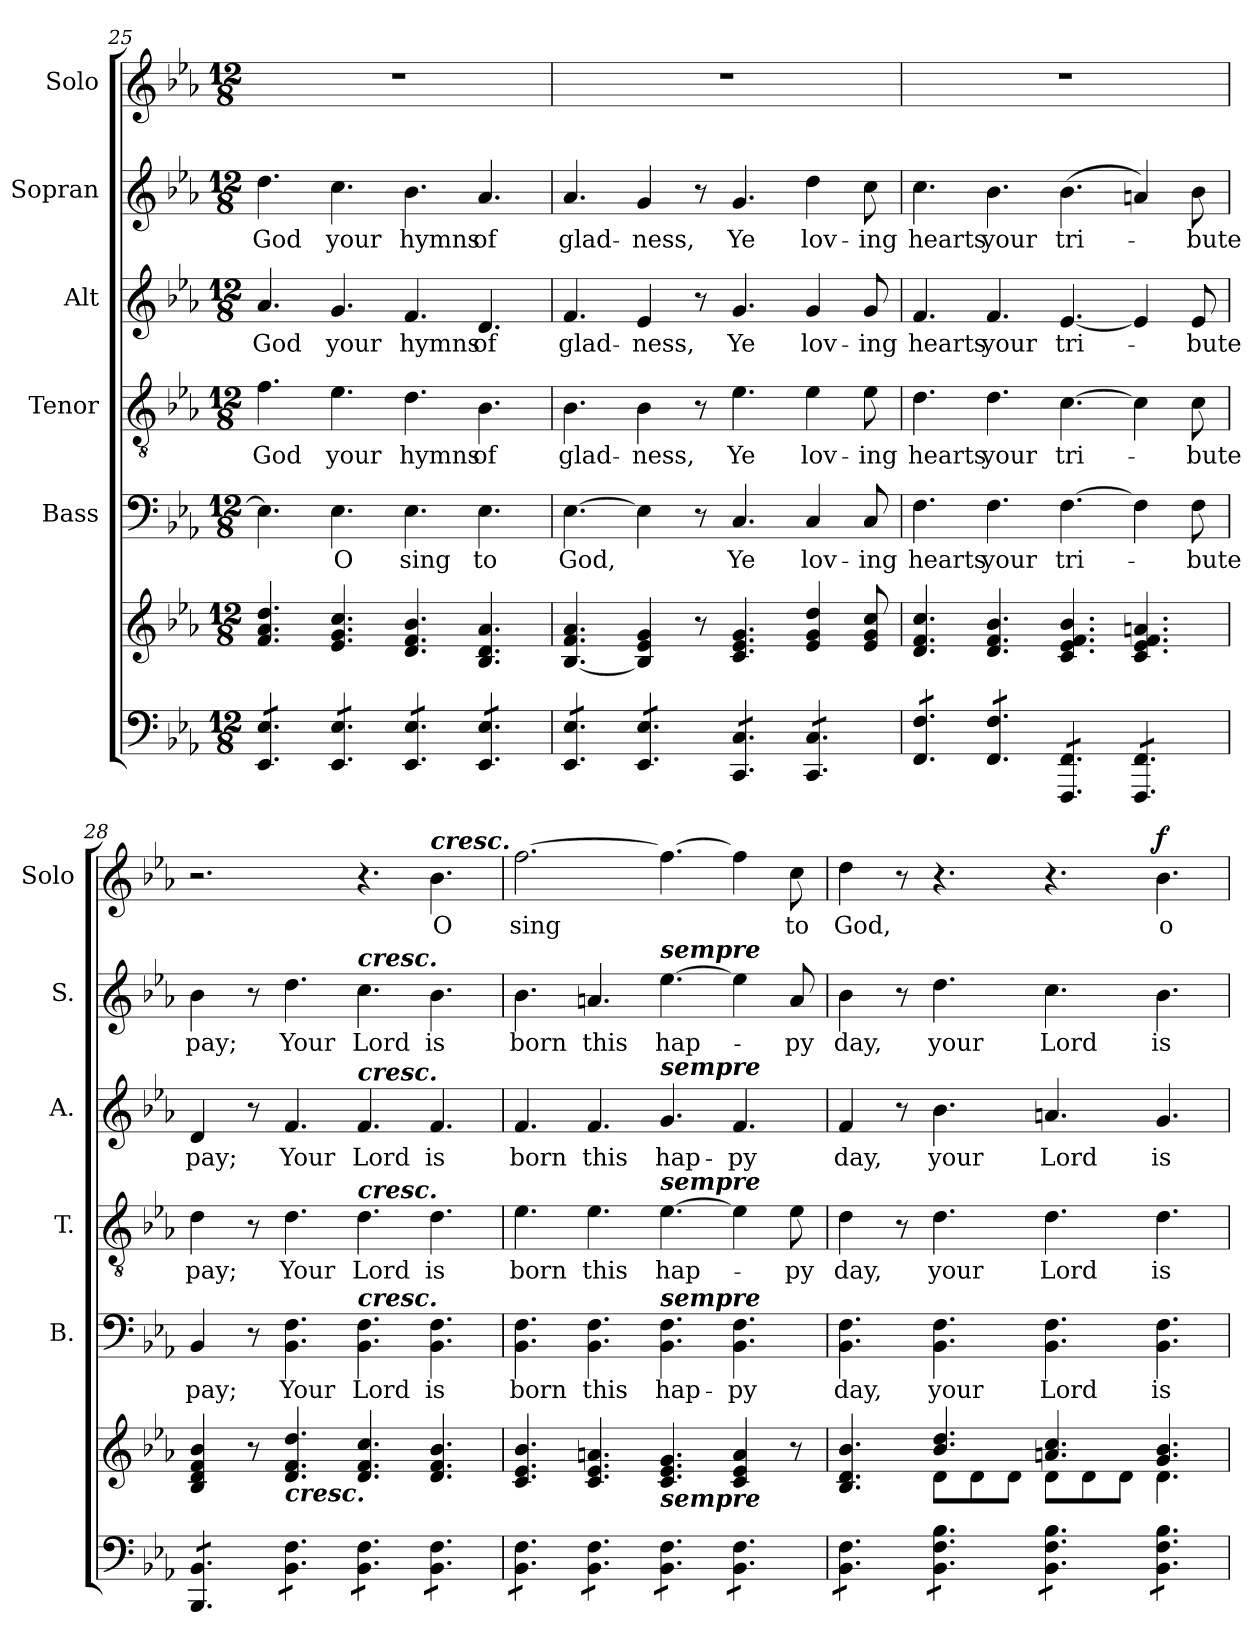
**kern	**kern	**kern	**text	**kern	**text	**kern	**text	**kern	**text	**kern	**text	**dynam
*part6	*part6	*part5	*part5	*part4	*part4	*part3	*part3	*part2	*part2	*part1	*part1	*part1
*staff7	*staff6	*staff5	*staff5	*staff4	*staff4	*staff3	*staff3	*staff2	*staff2	*staff1	*staff1	*staff1
*	*	*I"Bass	*	*I"Tenor	*	*I"Alt	*	*I"Sopran	*	*I"Solo	*	*
*	*	*I'B.	*	*I'T.	*	*I'A.	*	*I'S.	*	*I'Solo	*	*
*clefF4	*clefG2	*clefF4	*	*clefGv2	*	*clefG2	*	*clefG2	*	*clefG2	*	*
*k[b-e-a-]	*k[b-e-a-]	*k[b-e-a-]	*	*k[b-e-a-]	*	*k[b-e-a-]	*	*k[b-e-a-]	*	*k[b-e-a-]	*	*
*E-:	*E-:	*E-:	*	*E-:	*	*E-:	*	*E-:	*	*E-:	*	*
*M12/8	*M12/8	*M12/8	*	*M12/8	*	*M12/8	*	*M12/8	*	*M12/8	*	*
=25	=25	=25	=25	=25	=25	=25	=25	=25	=25	=25	=25	=25
!	!	!	!	!	!LO:LY:b	!	!LO:LY:b	!	!LO:LY:b	!	!	!
*tremolo	*	*	*	*	*	*	*	*	*	*	*	*
8EE-/ 8E-/L	4.f/ 4.a-/ 4.dd/	4.E-\]	.	4.f\	God	4.a-/	God	4.dd\	God	1.r	.	.
8EE-/ 8E-/	.	.	.	.	.	.	.	.	.	.	.	.
8EE-/ 8E-/J	.	.	.	.	.	.	.	.	.	.	.	.
!	!	!	!LO:LY:b	!	!LO:LY:b	!	!LO:LY:b	!	!LO:LY:b	!	!	!
8EE-/ 8E-/L	4.e-/ 4.g/ 4.cc/	4.E-\	O	4.e-\	your	4.g/	your	4.cc\	your	.	.	.
8EE-/ 8E-/	.	.	.	.	.	.	.	.	.	.	.	.
8EE-/ 8E-/J	.	.	.	.	.	.	.	.	.	.	.	.
!	!	!	!LO:LY:b	!	!LO:LY:b	!	!LO:LY:b	!	!LO:LY:b	!	!	!
8EE-/ 8E-/L	4.d/ 4.f/ 4.b-/	4.E-\	sing	4.d\	hymns	4.f/	hymns	4.b-\	hymns	.	.	.
8EE-/ 8E-/	.	.	.	.	.	.	.	.	.	.	.	.
8EE-/ 8E-/J	.	.	.	.	.	.	.	.	.	.	.	.
!	!	!	!LO:LY:b	!	!LO:LY:b	!	!LO:LY:b	!	!LO:LY:b	!	!	!
8EE-/ 8E-/L	4.B-/ 4.d/ 4.a-/	4.E-\	to	4.B-\	of	4.d/	of	4.a-/	of	.	.	.
8EE-/ 8E-/	.	.	.	.	.	.	.	.	.	.	.	.
8EE-/ 8E-/J	.	.	.	.	.	.	.	.	.	.	.	.
=26	=26	=26	=26	=26	=26	=26	=26	=26	=26	=26	=26	=26
!	!	!	!LO:LY:b	!	!LO:LY:b	!	!LO:LY:b	!	!LO:LY:b	!	!	!
8EE-/ 8E-/L	[4.B-/ 4.f/ 4.a-/	[4.E-\	God,	4.B-\	glad-	4.f/	glad-	4.a-/	glad-	1.r	.	.
8EE-/ 8E-/	.	.	.	.	.	.	.	.	.	.	.	.
8EE-/ 8E-/J	.	.	.	.	.	.	.	.	.	.	.	.
!	!	!	!	!	!LO:LY:b	!	!LO:LY:b	!	!LO:LY:b	!	!	!
8EE-/ 8E-/L	4B-/] 4e-/ 4g/	4E-\]	.	4B-\	-ness,	4e-/	-ness,	4g/	-ness,	.	.	.
8EE-/ 8E-/	.	.	.	.	.	.	.	.	.	.	.	.
8EE-/ 8E-/J	8r	8r	.	8r	.	8r	.	8r	.	.	.	.
!	!	!	!LO:LY:b	!	!LO:LY:b	!	!LO:LY:b	!	!LO:LY:b	!	!	!
8CC/ 8C/L	4.c/ 4.e-/ 4.g/	4.C/	Ye	4.e-\	Ye	4.g/	Ye	4.g/	Ye	.	.	.
8CC/ 8C/	.	.	.	.	.	.	.	.	.	.	.	.
8CC/ 8C/J	.	.	.	.	.	.	.	.	.	.	.	.
!	!	!	!LO:LY:b	!	!LO:LY:b	!	!LO:LY:b	!	!LO:LY:b	!	!	!
8CC/ 8C/L	4e-/ 4g/ 4dd/	4C/	lov-	4e-\	lov-	4g/	lov-	4dd\	lov-	.	.	.
8CC/ 8C/	.	.	.	.	.	.	.	.	.	.	.	.
!	!	!	!LO:LY:b	!	!LO:LY:b	!	!LO:LY:b	!	!LO:LY:b	!	!	!
8CC/ 8C/J	8e-/ 8g/ 8cc/	8C/	-ing	8e-\	-ing	8g/	-ing	8cc\	-ing	.	.	.
=27	=27	=27	=27	=27	=27	=27	=27	=27	=27	=27	=27	=27
!	!	!	!LO:LY:b	!	!LO:LY:b	!	!LO:LY:b	!	!LO:LY:b	!	!	!
8FF/ 8F/L	4.d/ 4.f/ 4.cc/	4.F\	hearts	4.d\	hearts	4.f/	hearts	4.cc\	hearts	1.r	.	.
8FF/ 8F/	.	.	.	.	.	.	.	.	.	.	.	.
8FF/ 8F/J	.	.	.	.	.	.	.	.	.	.	.	.
!	!	!	!LO:LY:b	!	!LO:LY:b	!	!LO:LY:b	!	!LO:LY:b	!	!	!
8FF/ 8F/L	4.d/ 4.f/ 4.b-/	4.F\	your	4.d\	your	4.f/	your	4.b-\	your	.	.	.
8FF/ 8F/	.	.	.	.	.	.	.	.	.	.	.	.
8FF/ 8F/J	.	.	.	.	.	.	.	.	.	.	.	.
!	!	!	!LO:LY:b	!	!LO:LY:b	!	!LO:LY:b	!	!LO:LY:b	!	!	!
8FFF/ 8FF/L	4.c/ 4.e-/ 4.f/ 4.b-/	[4.F\	tri-	[4.c\	tri-	[4.e-/	tri-	(>4.b-\	tri-	.	.	.
8FFF/ 8FF/	.	.	.	.	.	.	.	.	.	.	.	.
8FFF/ 8FF/J	.	.	.	.	.	.	.	.	.	.	.	.
8FFF/ 8FF/L	4.c/ 4.e-/ 4.f/ 4.an/	4F\]	.	4c\]	.	4e-/]	.	4an/)	.	.	.	.
8FFF/ 8FF/	.	.	.	.	.	.	.	.	.	.	.	.
!	!	!	!LO:LY:b	!	!LO:LY:b	!	!LO:LY:b	!	!LO:LY:b	!	!	!
8FFF/ 8FF/J	.	8F\	-bute	8c\	-bute	8e-/	-bute	8b-\	-bute	.	.	.
!!LO:LB:g=z
=28	=28	=28	=28	=28	=28	=28	=28	=28	=28	=28	=28	=28
!	!	!	!LO:LY:b	!	!LO:LY:b	!	!LO:LY:b	!	!LO:LY:b	!	!	!
8BBB-/ 8BB-/L	4B-/ 4d/ 4f/ 4b-/	4BB-/	pay;	4d\	pay;	4d/	pay;	4b-\	pay;	2.r	.	.
8BBB-/ 8BB-/	.	.	.	.	.	.	.	.	.	.	.	.
8BBB-/ 8BB-/J	8r	8r	.	8r	.	8r	.	8r	.	.	.	.
!	!LO:TX:b:Bi:t=cresc.	!	!	!	!	!	!	!	!	!	!	!
!	!	!	!LO:LY:b	!	!LO:LY:b	!	!LO:LY:b	!	!LO:LY:b	!	!	!
8BB-\ 8F\L	4.d/ 4.f/ 4.dd/	4.BB-\ 4.F\	Your	4.d\	Your	4.f/	Your	4.dd\	Your	.	.	.
8BB-\ 8F\	.	.	.	.	.	.	.	.	.	.	.	.
8BB-\ 8F\J	.	.	.	.	.	.	.	.	.	.	.	.
!	!	!	!	!	!	!	!	!LO:TX:a:Bi:t=cresc.	!	!	!	!
!	!	!	!	!	!	!LO:TX:a:Bi:t=cresc.	!	!	!	!	!	!
!	!	!	!	!LO:TX:a:Bi:t=cresc.	!	!	!	!	!	!	!	!
!	!	!LO:TX:a:Bi:t=cresc.	!	!	!	!	!	!	!	!	!	!
!	!	!	!LO:LY:b	!	!LO:LY:b	!	!LO:LY:b	!	!LO:LY:b	!	!	!
8BB-\ 8F\L	4.d/ 4.f/ 4.cc/	4.BB-\ 4.F\	Lord	4.d\	Lord	4.f/	Lord	4.cc\	Lord	4.r	.	.
8BB-\ 8F\	.	.	.	.	.	.	.	.	.	.	.	.
8BB-\ 8F\J	.	.	.	.	.	.	.	.	.	.	.	.
!	!	!	!	!	!	!	!	!	!	!LO:TX:a:Bi:t=cresc.	!	!
!	!	!	!LO:LY:b	!	!LO:LY:b	!	!LO:LY:b	!	!LO:LY:b	!	!LO:LY:b	!
8BB-\ 8F\L	4.d/ 4.f/ 4.b-/	4.BB-\ 4.F\	is	4.d\	is	4.f/	is	4.b-\	is	4.b-\	O	.
8BB-\ 8F\	.	.	.	.	.	.	.	.	.	.	.	.
8BB-\ 8F\J	.	.	.	.	.	.	.	.	.	.	.	.
=29	=29	=29	=29	=29	=29	=29	=29	=29	=29	=29	=29	=29
!	!	!	!LO:LY:b	!	!LO:LY:b	!	!LO:LY:b	!	!LO:LY:b	!	!LO:LY:b	!
8BB-\ 8F\L	4.c/ 4.e-/ 4.b-/	4.BB-\ 4.F\	born	4.e-\	born	4.f/	born	4.b-\	born	[2.ff\	sing	.
8BB-\ 8F\	.	.	.	.	.	.	.	.	.	.	.	.
8BB-\ 8F\J	.	.	.	.	.	.	.	.	.	.	.	.
!	!	!	!LO:LY:b	!	!LO:LY:b	!	!LO:LY:b	!	!LO:LY:b	!	!	!
8BB-\ 8F\L	4.c/ 4.e-/ 4.an/	4.BB-\ 4.F\	this	4.e-\	this	4.f/	this	4.an/	this	.	.	.
8BB-\ 8F\	.	.	.	.	.	.	.	.	.	.	.	.
8BB-\ 8F\J	.	.	.	.	.	.	.	.	.	.	.	.
!	!	!	!	!	!	!	!	!LO:TX:a:Bi:t=sempre	!	!	!	!
!	!	!	!	!	!	!LO:TX:a:Bi:t=sempre	!	!	!	!	!	!
!	!	!	!	!LO:TX:a:Bi:t=sempre	!	!	!	!	!	!	!	!
!	!	!LO:TX:a:Bi:t=sempre	!	!	!	!	!	!	!	!	!	!
!	!LO:TX:b:Bi:t=sempre	!	!	!	!	!	!	!	!	!	!	!
!	!	!	!LO:LY:b	!	!LO:LY:b	!	!LO:LY:b	!	!LO:LY:b	!	!	!
8BB-\ 8F\L	4.c/ 4.e-/ 4.g/	4.BB-\ 4.F\	hap-	[4.e-\	hap-	4.g/	hap-	[4.ee-\	hap-	4.ff\_	.	.
8BB-\ 8F\	.	.	.	.	.	.	.	.	.	.	.	.
8BB-\ 8F\J	.	.	.	.	.	.	.	.	.	.	.	.
!	!	!	!LO:LY:b	!	!	!	!LO:LY:b	!	!	!	!	!
8BB-\ 8F\L	4c/ 4e-/ 4a/	4.BB-\ 4.F\	-py	4e-\]	.	4.f/	-py	4ee-\]	.	4ff\]	.	.
8BB-\ 8F\	.	.	.	.	.	.	.	.	.	.	.	.
!	!	!	!	!	!LO:LY:b	!	!	!	!LO:LY:b	!	!LO:LY:b	!
8BB-\ 8F\J	8r	.	.	8e-\	-py	.	.	8a/	-py	8cc\	to	.
=30	=30	=30	=30	=30	=30	=30	=30	=30	=30	=30	=30	=30
*	*^	*	*	*	*	*	*	*	*	*	*	*
!	!	!	!	!LO:LY:b	!	!LO:LY:b	!	!LO:LY:b	!	!LO:LY:b	!	!LO:LY:b	!
8BB-\ 8F\L	4.B-/ 4.d/ 4.b-/	4.ryy	4.BB-\ 4.F\	day,	4d\	day,	4f/	day,	4b-\	day,	4dd\	God,	.
8BB-\ 8F\	.	.	.	.	.	.	.	.	.	.	.	.	.
8BB-\ 8F\J	.	.	.	.	8r	.	8r	.	8r	.	8r	.	.
!	!	!	!	!LO:LY:b	!	!LO:LY:b	!	!LO:LY:b	!	!LO:LY:b	!	!	!
*	*tremolo	*	*	*	*	*	*	*	*	*	*	*	*
8BB-\ 8F\ 8B-\L	4.b-/ 4.dd/	8d\L	4.BB-\ 4.F\	your	4.d\	your	4.b-\	your	4.dd\	your	4.r	.	.
8BB-\ 8F\ 8B-\	.	8d\	.	.	.	.	.	.	.	.	.	.	.
8BB-\ 8F\ 8B-\J	.	8d\J	.	.	.	.	.	.	.	.	.	.	.
!	!	!	!	!LO:LY:b	!	!LO:LY:b	!	!LO:LY:b	!	!LO:LY:b	!	!	!
8BB-\ 8F\ 8B-\L	4.an/ 4.cc/	8d\L	4.BB-\ 4.F\	Lord	4.d\	Lord	4.an/	Lord	4.cc\	Lord	4.r	.	.
8BB-\ 8F\ 8B-\	.	8d\	.	.	.	.	.	.	.	.	.	.	.
8BB-\ 8F\ 8B-\J	.	8d\J	.	.	.	.	.	.	.	.	.	.	.
*	*Xtremolo	*	*	*	*	*	*	*	*	*	*	*	*
!	!	!	!	!LO:LY:b	!	!LO:LY:b	!	!LO:LY:b	!	!LO:LY:b	!	!LO:LY:b	!LO:DY:a
8BB-\ 8F\ 8B-\L	4.g/ 4.b-/	4.d\	4.BB-\ 4.F\	is	4.d\	is	4.g/	is	4.b-\	is	4.b-\	o	f
8BB-\ 8F\ 8B-\	.	.	.	.	.	.	.	.	.	.	.	.	.
8BB-\ 8F\ 8B-\J	.	.	.	.	.	.	.	.	.	.	.	.	.
*Xtremolo	*	*	*	*	*	*	*	*	*	*	*	*	*
*	*v	*v	*	*	*	*	*	*	*	*	*	*	*
=	=	=	=	=	=	=	=	=	=	=	=	=
*-	*-	*-	*-	*-	*-	*-	*-	*-	*-	*-	*-	*-
